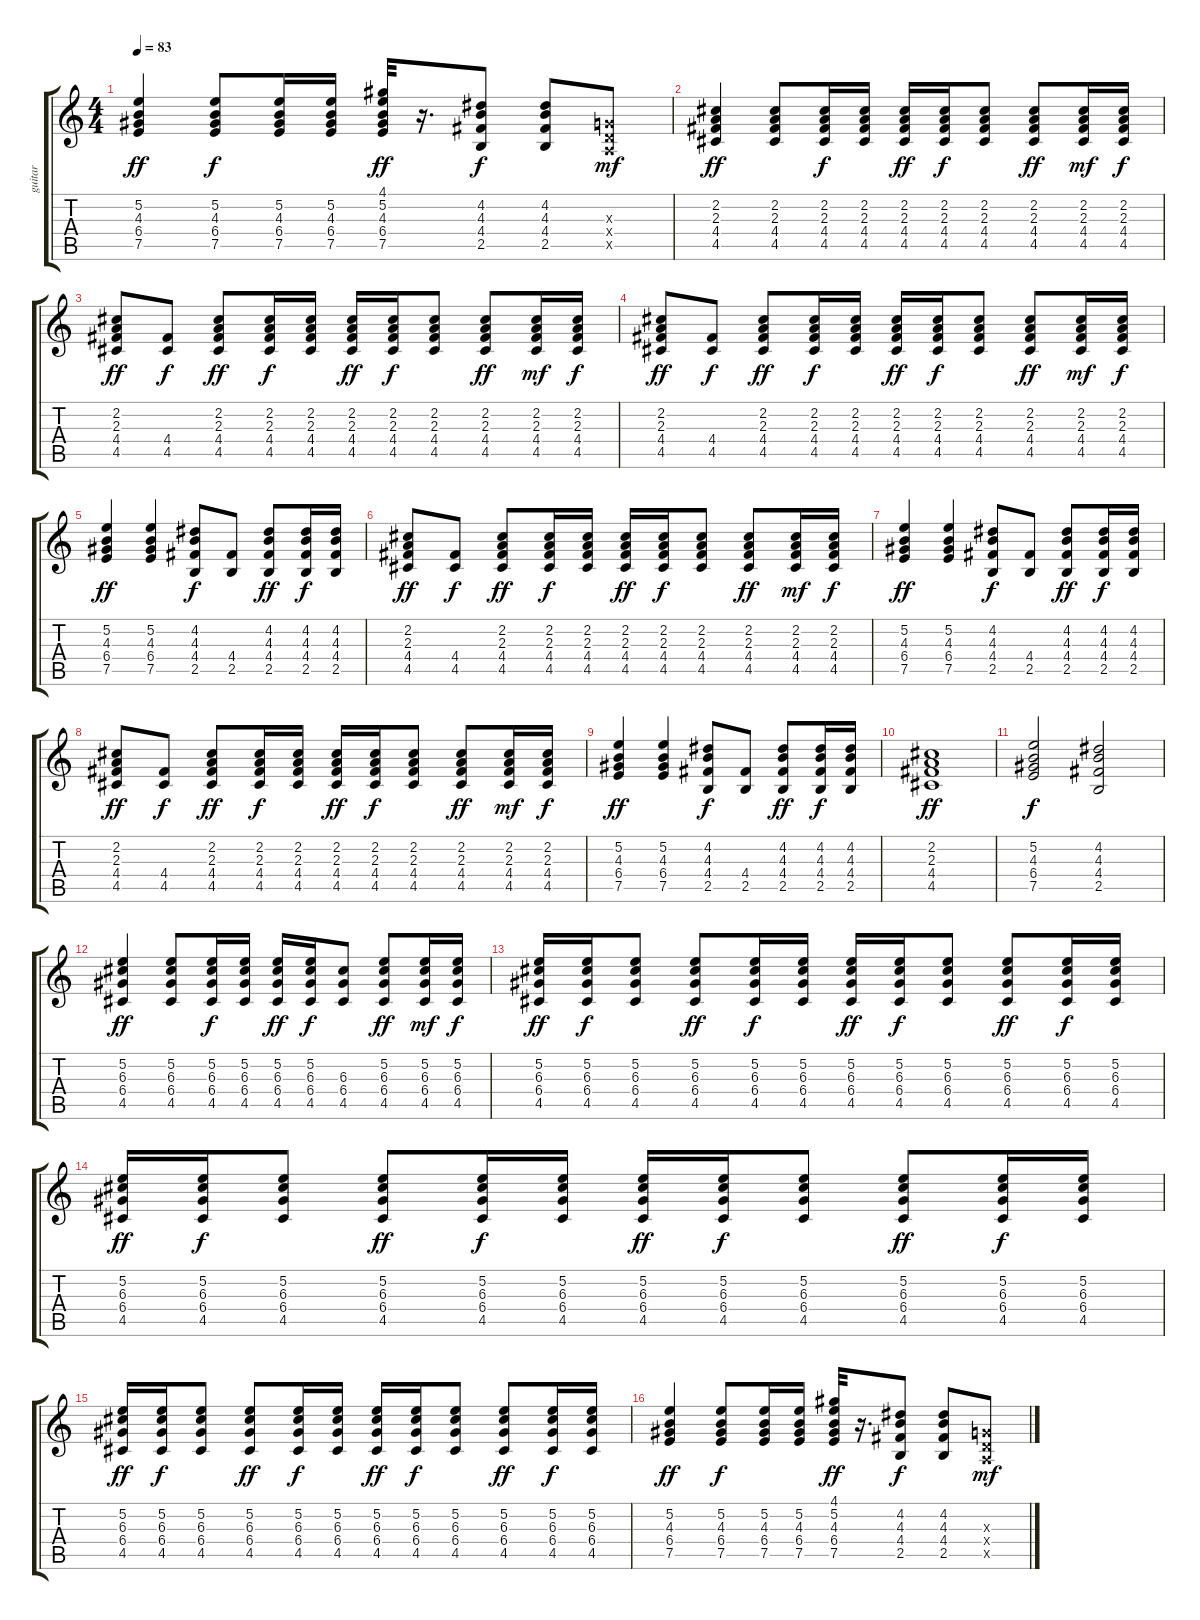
\track ("guitar" "guitar") {instrument electricguitarjazz}
\staff {score tabs}
\tuning (E4 B3 G3 D3 A2 E2) {hide}
\ts (4 4)
\tempo 83
\clef g2
\ks c
(5.2 4.3 6.4 7.5).4{dy ff} (5.2 4.3 6.4 7.5).8{dy f} (5.2 4.3 6.4 7.5).16 (5.2 4.3 6.4 7.5).16 (4.1 5.2 4.3 6.4 7.5).32{dy ff} r.16{d} (4.2 4.3 4.4 2.5).8{dy f} (4.2 4.3 4.4 2.5).8 (0.3{x} 0.4{x} 0.5{x}).8{dy mf} |
(2.2 2.3 4.4 4.5).4{dy ff} (2.2 2.3 4.4 4.5).8 (2.2 2.3 4.4 4.5).16{dy f} (2.2 2.3 4.4 4.5).16 (2.2 2.3 4.4 4.5).16{dy ff} (2.2 2.3 4.4 4.5).16{dy f} (2.2 2.3 4.4 4.5).8 (2.2 2.3 4.4 4.5).8{dy ff} (2.2 2.3 4.4 4.5).16{dy mf} (2.2 2.3 4.4 4.5).16{dy f} |
(2.2 2.3 4.4 4.5).8{dy ff} (4.4 4.5).8{dy f} (2.2 2.3 4.4 4.5).8{dy ff} (2.2 2.3 4.4 4.5).16{dy f} (2.2 2.3 4.4 4.5).16 (2.2 2.3 4.4 4.5).16{dy ff} (2.2 2.3 4.4 4.5).16{dy f} (2.2 2.3 4.4 4.5).8 (2.2 2.3 4.4 4.5).8{dy ff} (2.2 2.3 4.4 4.5).16{dy mf} (2.2 2.3 4.4 4.5).16{dy f} |
(2.2 2.3 4.4 4.5).8{dy ff} (4.4 4.5).8{dy f} (2.2 2.3 4.4 4.5).8{dy ff} (2.2 2.3 4.4 4.5).16{dy f} (2.2 2.3 4.4 4.5).16 (2.2 2.3 4.4 4.5).16{dy ff} (2.2 2.3 4.4 4.5).16{dy f} (2.2 2.3 4.4 4.5).8 (2.2 2.3 4.4 4.5).8{dy ff} (2.2 2.3 4.4 4.5).16{dy mf} (2.2 2.3 4.4 4.5).16{dy f} |
(5.2 4.3 6.4 7.5).4{dy ff} (5.2 4.3 6.4 7.5).4 (4.2 4.3 4.4 2.5).8{dy f} (4.4 2.5).8 (4.2 4.3 4.4 2.5).8{dy ff} (4.2 4.3 4.4 2.5).16{dy f} (4.2 4.3 4.4 2.5).16 |
(2.2 2.3 4.4 4.5).8{dy ff} (4.4 4.5).8{dy f} (2.2 2.3 4.4 4.5).8{dy ff} (2.2 2.3 4.4 4.5).16{dy f} (2.2 2.3 4.4 4.5).16 (2.2 2.3 4.4 4.5).16{dy ff} (2.2 2.3 4.4 4.5).16{dy f} (2.2 2.3 4.4 4.5).8 (2.2 2.3 4.4 4.5).8{dy ff} (2.2 2.3 4.4 4.5).16{dy mf} (2.2 2.3 4.4 4.5).16{dy f} |
(5.2 4.3 6.4 7.5).4{dy ff} (5.2 4.3 6.4 7.5).4 (4.2 4.3 4.4 2.5).8{dy f} (4.4 2.5).8 (4.2 4.3 4.4 2.5).8{dy ff} (4.2 4.3 4.4 2.5).16{dy f} (4.2 4.3 4.4 2.5).16 |
(2.2 2.3 4.4 4.5).8{dy ff} (4.4 4.5).8{dy f} (2.2 2.3 4.4 4.5).8{dy ff} (2.2 2.3 4.4 4.5).16{dy f} (2.2 2.3 4.4 4.5).16 (2.2 2.3 4.4 4.5).16{dy ff} (2.2 2.3 4.4 4.5).16{dy f} (2.2 2.3 4.4 4.5).8 (2.2 2.3 4.4 4.5).8{dy ff} (2.2 2.3 4.4 4.5).16{dy mf} (2.2 2.3 4.4 4.5).16{dy f} |
(5.2 4.3 6.4 7.5).4{dy ff} (5.2 4.3 6.4 7.5).4 (4.2 4.3 4.4 2.5).8{dy f} (4.4 2.5).8 (4.2 4.3 4.4 2.5).8{dy ff} (4.2 4.3 4.4 2.5).16{dy f} (4.2 4.3 4.4 2.5).16 |
(2.2 2.3 4.4 4.5).1{dy ff} |
(5.2 4.3 6.4 7.5).2{dy f} (4.2 4.3 4.4 2.5).2 |
(5.2 6.3 6.4 4.5).4{dy ff} (5.2 6.3 6.4 4.5).8 (5.2 6.3 6.4 4.5).16{dy f} (5.2 6.3 6.4 4.5).16 (5.2 6.3 6.4 4.5).16{dy ff} (5.2 6.3 6.4 4.5).16{dy f} (6.3 6.4 4.5).8 (5.2 6.3 6.4 4.5).8{dy ff} (5.2 6.3 6.4 4.5).16{dy mf} (5.2 6.3 6.4 4.5).16{dy f} |
(5.2 6.3 6.4 4.5).16{dy ff} (5.2 6.3 6.4 4.5).16{dy f} (5.2 6.3 6.4 4.5).8 (5.2 6.3 6.4 4.5).8{dy ff} (5.2 6.3 6.4 4.5).16{dy f} (5.2 6.3 6.4 4.5).16 (5.2 6.3 6.4 4.5).16{dy ff} (5.2 6.3 6.4 4.5).16{dy f} (5.2 6.3 6.4 4.5).8 (5.2 6.3 6.4 4.5).8{dy ff} (5.2 6.3 6.4 4.5).16{dy f} (5.2 6.3 6.4 4.5).16 |
(5.2 6.3 6.4 4.5).16{dy ff} (5.2 6.3 6.4 4.5).16{dy f} (5.2 6.3 6.4 4.5).8 (5.2 6.3 6.4 4.5).8{dy ff} (5.2 6.3 6.4 4.5).16{dy f} (5.2 6.3 6.4 4.5).16 (5.2 6.3 6.4 4.5).16{dy ff} (5.2 6.3 6.4 4.5).16{dy f} (5.2 6.3 6.4 4.5).8 (5.2 6.3 6.4 4.5).8{dy ff} (5.2 6.3 6.4 4.5).16{dy f} (5.2 6.3 6.4 4.5).16 |
(5.2 6.3 6.4 4.5).16{dy ff} (5.2 6.3 6.4 4.5).16{dy f} (5.2 6.3 6.4 4.5).8 (5.2 6.3 6.4 4.5).8{dy ff} (5.2 6.3 6.4 4.5).16{dy f} (5.2 6.3 6.4 4.5).16 (5.2 6.3 6.4 4.5).16{dy ff} (5.2 6.3 6.4 4.5).16{dy f} (5.2 6.3 6.4 4.5).8 (5.2 6.3 6.4 4.5).8{dy ff} (5.2 6.3 6.4 4.5).16{dy f} (5.2 6.3 6.4 4.5).16 |
(5.2 4.3 6.4 7.5).4{dy ff} (5.2 4.3 6.4 7.5).8{dy f} (5.2 4.3 6.4 7.5).16 (5.2 4.3 6.4 7.5).16 (4.1 5.2 4.3 6.4 7.5).32{dy ff} r.16{d} (4.2 4.3 4.4 2.5).8{dy f} (4.2 4.3 4.4 2.5).8 (0.3{x} 0.4{x} 0.5{x}).8{dy mf}
